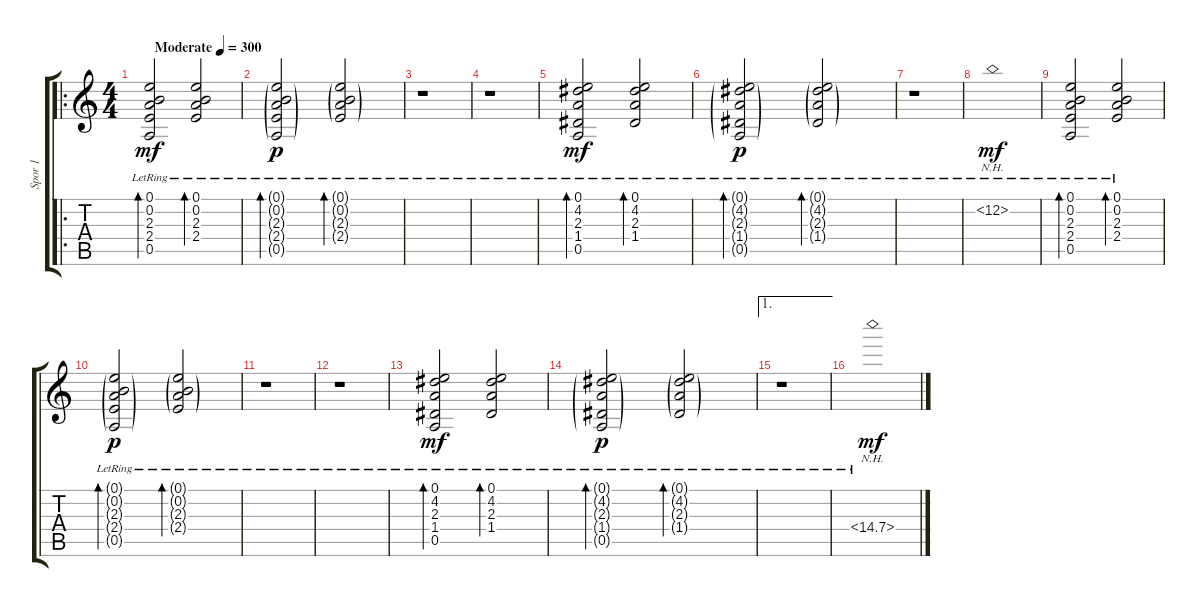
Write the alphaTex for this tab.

\track ("Spor 1" "Spor 1") {instrument acousticguitarsteel}
\staff {score tabs}
\tuning (E4 B3 G3 D3 A2 E2) {hide}
\ro
\ts (4 4)
\tempo (300 "Moderate")
\clef g2
\ks c
(0.1 0.2{lr} 2.3 2.4 0.5).2{bd 480 dy mf instrument acousticguitarsteel} (0.1 0.2{lr} 2.3 2.4).2{bd 480} |
(0.1{g} 0.2{g lr} 2.3{g} 2.4{g} 0.5{g}).2{bd 480 dy p} (0.1{g} 0.2{g lr} 2.3{g} 2.4{g}).2{bd 480} |
r.1 |
r.1 |
(0.1{lr} 4.2 2.3 1.4 0.5).2{bd 480 dy mf} (0.1{lr} 4.2 2.3 1.4).2{bd 480} |
(0.1{g lr} 4.2{g} 2.3{g} 1.4{g} 0.5{g}).2{bd 480 dy p} (0.1{g lr} 4.2{g} 2.3{g} 1.4{g}).2{bd 480} |
r.1 |
12.2{nh lr}.1{dy mf} |
(0.1 0.2{lr} 2.3 2.4 0.5).2{bd 480} (0.1 0.2{lr} 2.3 2.4).2{bd 480} |
(0.1{g} 0.2{g lr} 2.3{g} 2.4{g} 0.5{g}).2{bd 480 dy p} (0.1{g} 0.2{g lr} 2.3{g} 2.4{g}).2{bd 480} |
r.1 |
r.1 |
(0.1{lr} 4.2 2.3 1.4 0.5).2{bd 480 dy mf} (0.1{lr} 4.2 2.3 1.4).2{bd 480} |
(0.1{g lr} 4.2{g} 2.3{g} 1.4{g} 0.5{g}).2{bd 480 dy p} (0.1{g lr} 4.2{g} 2.3{g} 1.4{g}).2{bd 480} |
\ae 1
r.1 |
15.4{nh lr}.1{dy mf}
